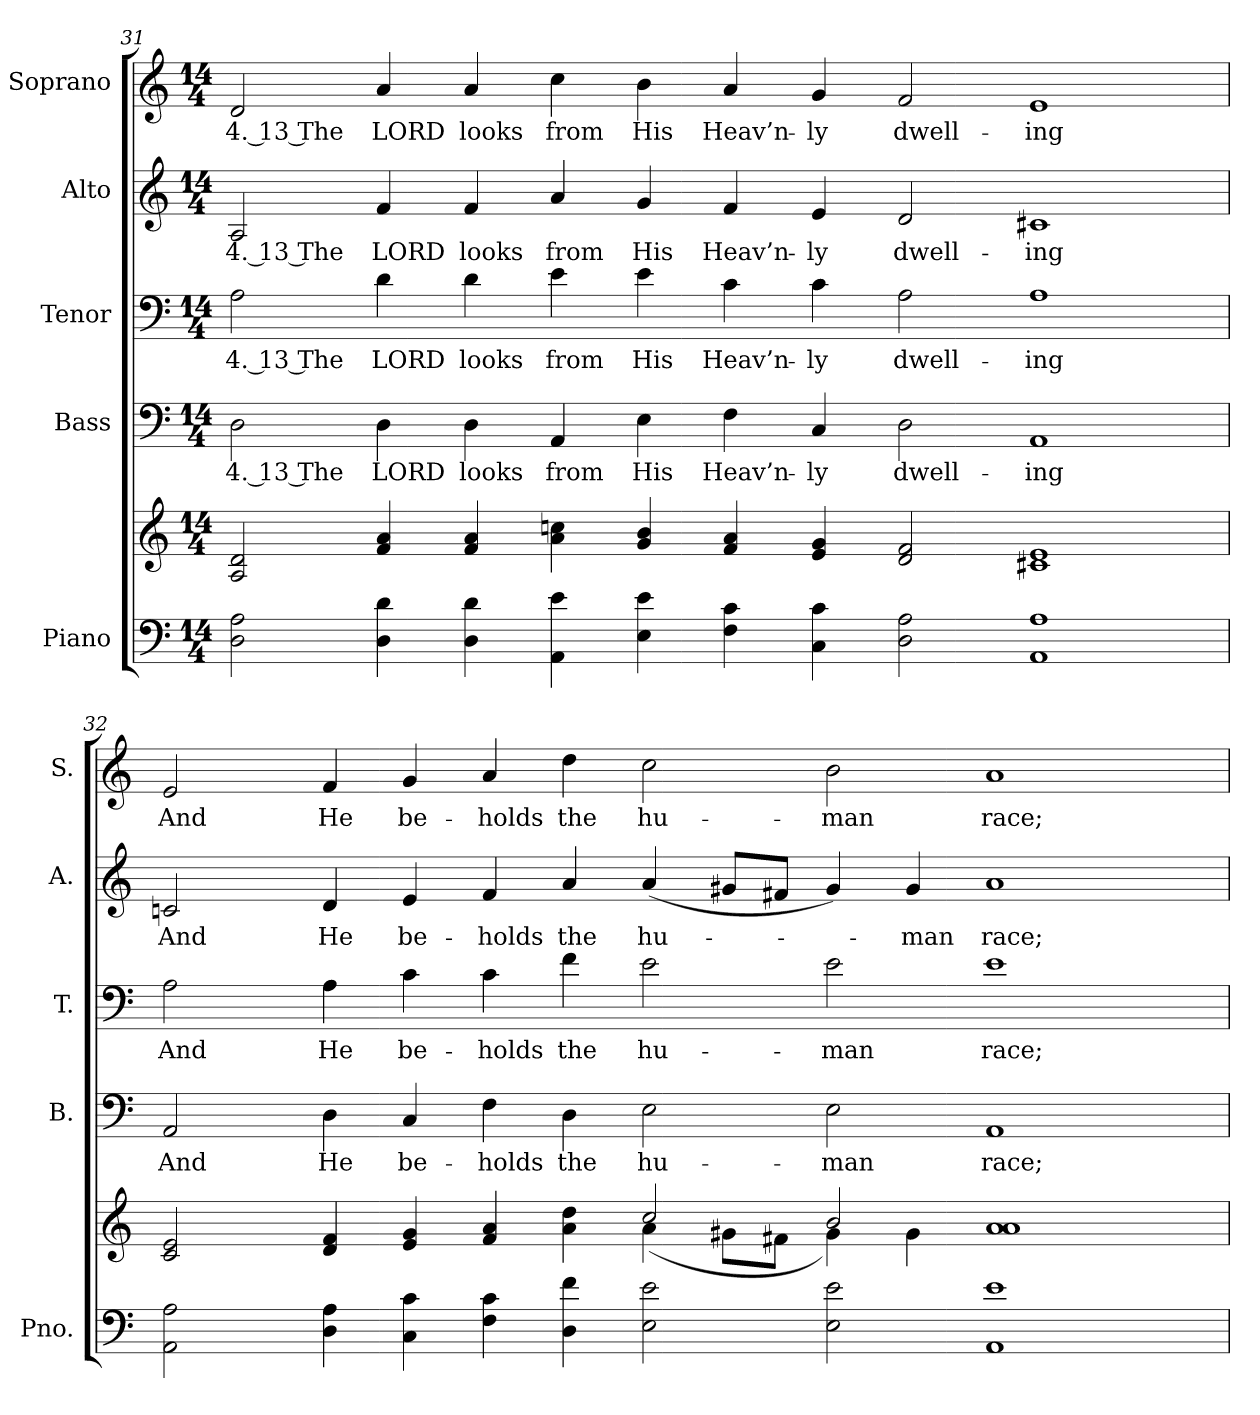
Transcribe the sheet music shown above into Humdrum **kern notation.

**kern	**kern	**kern	**text	**kern	**text	**kern	**text	**kern	**text
*part5	*part5	*part4	*part4	*part3	*part3	*part2	*part2	*part1	*part1
*staff6	*staff5	*staff4	*staff4	*staff3	*staff3	*staff2	*staff2	*staff1	*staff1
*I"Piano	*	*I"Bass	*	*I"Tenor	*	*I"Alto	*	*I"Soprano	*
*I'Pno.	*	*I'B.	*	*I'T.	*	*I'A.	*	*I'S.	*
!!LO:PB:g=z
*clefF4	*clefG2	*clefF4	*	*clefF4	*	*clefG2	*	*clefG2	*
*k[]	*k[]	*k[]	*	*k[]	*	*k[]	*	*k[]	*
*C:	*C:	*C:	*	*C:	*	*C:	*	*C:	*
*M14/4	*M14/4	*M14/4	*	*M14/4	*	*M14/4	*	*M14/4	*
=31	=31	=31	=31	=31	=31	=31	=31	=31	=31
!	!	!	!LO:LY:b:color=#000000	!	!	!	!	!	!
!	!	!	!	!	!LO:LY:b:color=#000000	!	!	!	!
!	!	!	!	!	!	!	!LO:LY:b:color=#000000	!	!
!	!	!	!	!	!	!	!	!	!LO:LY:b:color=#000000
2Di\ 2Ai	2Ai/ 2di	2Di\	4. 13 The	2Ai\	4. 13 The	2Ai/	4. 13 The	2di/	4. 13 The
!	!	!	!LO:LY:b:color=#000000	!	!	!	!	!	!
!	!	!	!	!	!LO:LY:b:color=#000000	!	!	!	!
!	!	!	!	!	!	!	!LO:LY:b:color=#000000	!	!
!	!	!	!	!	!	!	!	!	!LO:LY:b:color=#000000
4Di\ 4di	4fi/ 4ai	4Di\	LORD	4di\	LORD	4fi/	LORD	4ai/	LORD
!	!	!	!LO:LY:b:color=#000000	!	!	!	!	!	!
!	!	!	!	!	!LO:LY:b:color=#000000	!	!	!	!
!	!	!	!	!	!	!	!LO:LY:b:color=#000000	!	!
!	!	!	!	!	!	!	!	!	!LO:LY:b:color=#000000
4Di\ 4di	4fi/ 4ai	4Di\	looks	4di\	looks	4fi/	looks	4ai/	looks
!	!	!	!LO:LY:b:color=#000000	!	!	!	!	!	!
!	!	!	!	!	!LO:LY:b:color=#000000	!	!	!	!
!	!	!	!	!	!	!	!LO:LY:b:color=#000000	!	!
!	!	!	!	!	!	!	!	!	!LO:LY:b:color=#000000
4AAi\ 4ei	4ai\ 4ccni	4AAi/	from	4ei\	from	4ai/	from	4cci\	from
!	!	!	!LO:LY:b:color=#000000	!	!	!	!	!	!
!	!	!	!	!	!LO:LY:b:color=#000000	!	!	!	!
!	!	!	!	!	!	!	!LO:LY:b:color=#000000	!	!
!	!	!	!	!	!	!	!	!	!LO:LY:b:color=#000000
4Ei\ 4ei	4gi/ 4bi	4Ei\	His	4ei\	His	4gi/	His	4bi\	His
!	!	!	!LO:LY:b:color=#000000	!	!	!	!	!	!
!	!	!	!	!	!LO:LY:b:color=#000000	!	!	!	!
!	!	!	!	!	!	!	!LO:LY:b:color=#000000	!	!
!	!	!	!	!	!	!	!	!	!LO:LY:b:color=#000000
4Fi\ 4ci	4fi/ 4ai	4Fi\	Heav’n-	4ci\	Heav’n-	4fi/	Heav’n-	4ai/	Heav’n-
!	!	!	!LO:LY:b:color=#000000	!	!	!	!	!	!
!	!	!	!	!	!LO:LY:b:color=#000000	!	!	!	!
!	!	!	!	!	!	!	!LO:LY:b:color=#000000	!	!
!	!	!	!	!	!	!	!	!	!LO:LY:b:color=#000000
4Ci\ 4ci	4ei/ 4gi	4Ci/	-ly	4ci\	-ly	4ei/	-ly	4gi/	-ly
!	!	!	!LO:LY:b:color=#000000	!	!	!	!	!	!
!	!	!	!	!	!LO:LY:b:color=#000000	!	!	!	!
!	!	!	!	!	!	!	!LO:LY:b:color=#000000	!	!
!	!	!	!	!	!	!	!	!	!LO:LY:b:color=#000000
2Di\ 2Ai	2di/ 2fi	2Di\	dwell-	2Ai\	dwell-	2di/	dwell-	2fi/	dwell-
!	!	!	!LO:LY:b:color=#000000	!	!	!	!	!	!
!	!	!	!	!	!LO:LY:b:color=#000000	!	!	!	!
!	!	!	!	!	!	!	!LO:LY:b:color=#000000	!	!
!	!	!	!	!	!	!	!	!	!LO:LY:b:color=#000000
1AAi 1Ai	1c#Xi 1ei	1AAi	-ing	1Ai	-ing	1c#Xi	-ing	1ei	-ing
!!LO:PB:g=z
=32	=32	=32	=32	=32	=32	=32	=32	=32	=32
*	*^	*	*	*	*	*	*	*	*
!	!	!	!	!LO:LY:b:color=#000000	!	!	!	!	!	!
!	!	!	!	!	!	!LO:LY:b:color=#000000	!	!	!	!
!	!	!	!	!	!	!	!	!LO:LY:b:color=#000000	!	!
!	!	!	!	!	!	!	!	!	!	!LO:LY:b:color=#000000
2AAi\ 2Ai	2ci/ 2ei	4ryy	2AAi/	And	2Ai\	And	2cni/	And	2ei/	And
.	.	2.ryy	.	.	.	.	.	.	.	.
!	!	!	!	!LO:LY:b:color=#000000	!	!	!	!	!	!
!	!	!	!	!	!	!LO:LY:b:color=#000000	!	!	!	!
!	!	!	!	!	!	!	!	!LO:LY:b:color=#000000	!	!
!	!	!	!	!	!	!	!	!	!	!LO:LY:b:color=#000000
4Di\ 4Ai	4di/ 4fi	.	4Di\	He	4Ai\	He	4di/	He	4fi/	He
!	!	!	!	!LO:LY:b:color=#000000	!	!	!	!	!	!
!	!	!	!	!	!	!LO:LY:b:color=#000000	!	!	!	!
!	!	!	!	!	!	!	!	!LO:LY:b:color=#000000	!	!
!	!	!	!	!	!	!	!	!	!	!LO:LY:b:color=#000000
4Ci\ 4ci	4ei/ 4gi	.	4Ci/	be-	4ci\	be-	4ei/	be-	4gi/	be-
!	!	!	!	!LO:LY:b:color=#000000	!	!	!	!	!	!
!	!	!	!	!	!	!LO:LY:b:color=#000000	!	!	!	!
!	!	!	!	!	!	!	!	!LO:LY:b:color=#000000	!	!
!	!	!	!	!	!	!	!	!	!	!LO:LY:b:color=#000000
4Fi\ 4ci	4fi/ 4ai	4ryy	4Fi\	-holds	4ci\	-holds	4fi/	-holds	4ai/	-holds
!	!	!	!	!LO:LY:b:color=#000000	!	!	!	!	!	!
!	!	!	!	!	!	!LO:LY:b:color=#000000	!	!	!	!
!	!	!	!	!	!	!	!	!LO:LY:b:color=#000000	!	!
!	!	!	!	!	!	!	!	!	!	!LO:LY:b:color=#000000
4Di\ 4fi	4ai\ 4ddi	4ryy	4Di\	the	4fi\	the	4ai/	the	4ddi\	the
!	!	!	!	!LO:LY:b:color=#000000	!	!	!	!	!	!
!	!	!	!	!	!	!LO:LY:b:color=#000000	!	!	!	!
!	!	!	!	!	!	!	!	!LO:LY:b:color=#000000	!	!
!	!	!	!	!	!	!	!	!	!	!LO:LY:b:color=#000000
2Ei\ 2ei	2cci/	(4ai\	2Ei\	hu-	2ei\	hu-	(4ai/	hu-	2cci\	hu-
.	.	8g#Xi\L	.	.	.	.	8g#Xi/L	.	.	.
.	.	8f#Xi\J	.	.	.	.	8f#Xi/J	.	.	.
!	!	!	!	!LO:LY:b:color=#000000	!	!	!	!	!	!
!	!	!	!	!	!	!LO:LY:b:color=#000000	!	!	!	!
!	!	!	!	!	!	!	!	!	!	!LO:LY:b:color=#000000
2Ei\ 2ei	2bi/	4g#i\)	2Ei\	-man	2ei\	-man	4g#i/)	.	2bi\	-man
!	!	!	!	!	!	!	!	!LO:LY:b:color=#000000	!	!
.	.	4g#i\	.	.	.	.	4g#i/	-man	.	.
!	!	!	!	!LO:LY:b:color=#000000	!	!	!	!	!	!
!	!	!	!	!	!	!LO:LY:b:color=#000000	!	!	!	!
!	!	!	!	!	!	!	!	!LO:LY:b:color=#000000	!	!
!	!	!	!	!	!	!	!	!	!	!LO:LY:b:color=#000000
1AAi 1ei	1ai 1ai	2ryy	1AAi	race;	1ei	race;	1ai	race;	1ai	race;
.	.	2ryy	.	.	.	.	.	.	.	.
*	*v	*v	*	*	*	*	*	*	*	*
=	=	=	=	=	=	=	=	=	=
*-	*-	*-	*-	*-	*-	*-	*-	*-	*-
